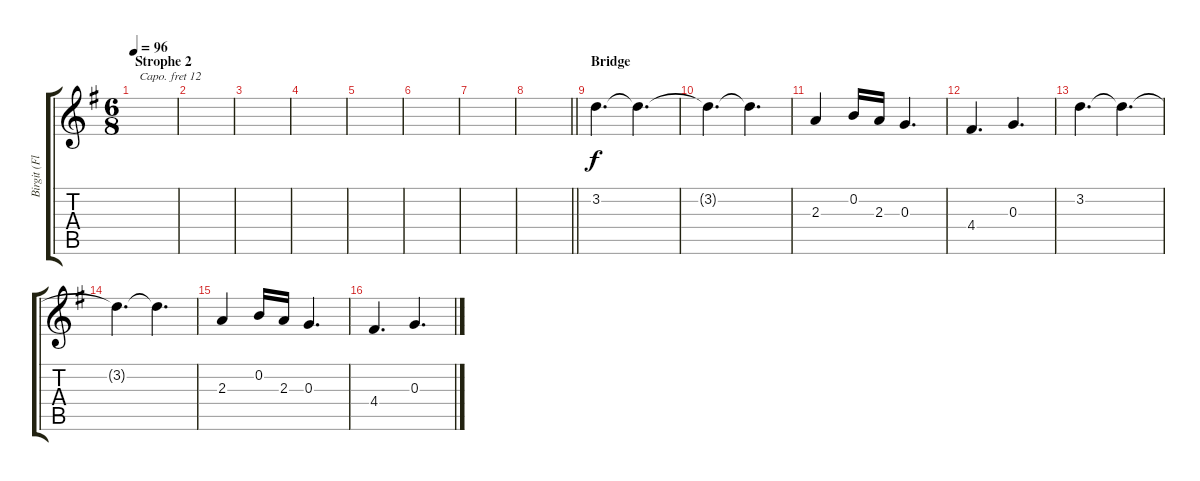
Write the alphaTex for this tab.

\track ("Birgit (Flöte)" "Birgit (Fl") {instrument flute}
\staff {score tabs}
\capo 12
\tuning (E4 B3 G3 D3 A2 E2) {hide}
\ts (6 8)
\section ("" "Strophe 2")
\tempo 96
\clef g2
\ks g
|
|
|
|
|
|
|
\barLineRight lightlight
|
\section ("" "Bridge")
3.2.4{d} 3.2{t}.4{d} |
3.2{t}.4{d} 3.2{t}.4{d} |
2.3.4 0.2.16 2.3.16 0.3.4{d} |
4.4.4{d} 0.3.4{d} |
3.2.4{d} 3.2{t}.4{d} |
3.2{t}.4{d} 3.2{t}.4{d} |
2.3.4 0.2.16 2.3.16 0.3.4{d} |
4.4.4{d} 0.3.4{d}
